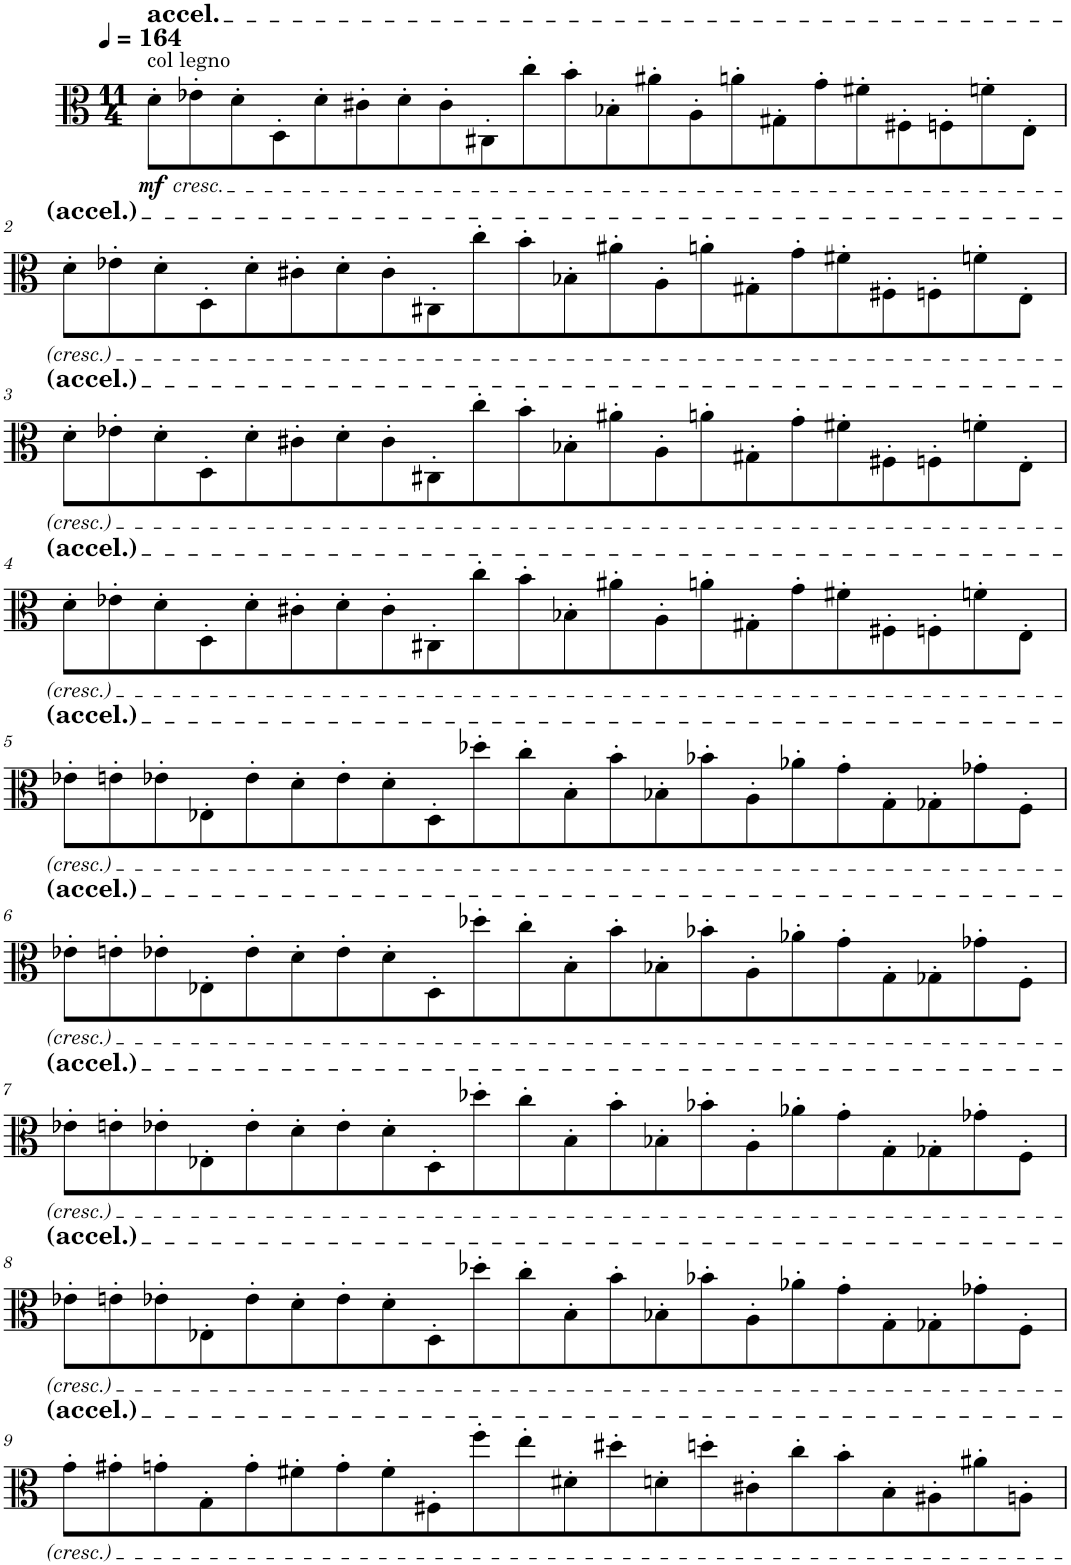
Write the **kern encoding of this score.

**kern	**dynam
*part1	*part1
*staff1	*staff1
*I"Viola	*
*I'Vla.	*
*clefC3	*
*k[]	*
*M11/4	*
*MM164	*
=1	=1
!LO:TX:a:t=col legno	!
!LO:TX:b:i:t=cresc.	!
!LO:TX:a:t=accel.	!
!	!LO:DY:b
8d'\L	mf
8e-X'\	.
8d'\	.
8D'\	.
8d'\	.
8c#X'\	.
8d'\	.
8c#'\	.
8C#X'\	.
8cc'\	.
8b'\	.
8B-X'\	.
8a#X'\	.
8A'\	.
8an'\	.
8G#X'\	.
8g'\	.
8f#X'\	.
8F#X'\	.
8Fn'\	.
8fn'\	.
8E'\J	.
!!LO:LB:g=z
=2	=2
8d'\L	.
8e-X'\	.
8d'\	.
8D'\	.
8d'\	.
8c#X'\	.
8d'\	.
8c#'\	.
8C#X'\	.
8cc'\	.
8b'\	.
8B-X'\	.
8a#X'\	.
8A'\	.
8an'\	.
8G#X'\	.
8g'\	.
8f#X'\	.
8F#X'\	.
8Fn'\	.
8fn'\	.
8E'\J	.
!!LO:LB:g=z
=3	=3
8d'\L	.
8e-X'\	.
8d'\	.
8D'\	.
8d'\	.
8c#X'\	.
8d'\	.
8c#'\	.
8C#X'\	.
8cc'\	.
8b'\	.
8B-X'\	.
8a#X'\	.
8A'\	.
8an'\	.
8G#X'\	.
8g'\	.
8f#X'\	.
8F#X'\	.
8Fn'\	.
8fn'\	.
8E'\J	.
!!LO:LB:g=z
=4	=4
8d'\L	.
8e-X'\	.
8d'\	.
8D'\	.
8d'\	.
8c#X'\	.
8d'\	.
8c#'\	.
8C#X'\	.
8cc'\	.
8b'\	.
8B-X'\	.
8a#X'\	.
8A'\	.
8an'\	.
8G#X'\	.
8g'\	.
8f#X'\	.
8F#X'\	.
8Fn'\	.
8fn'\	.
8E'\J	.
!!LO:LB:g=z
=5	=5
8e-X'\L	.
8en'\	.
8e-X'\	.
8E-X'\	.
8e-'\	.
8d'\	.
8e-'\	.
8d'\	.
8D'\	.
8dd-X'\	.
8cc'\	.
8B'\	.
8b'\	.
8B-X'\	.
8b-X'\	.
8A'\	.
8a-X'\	.
8g'\	.
8G'\	.
8G-X'\	.
8g-X'\	.
8F'\J	.
!!LO:LB:g=z
=6	=6
8e-X'\L	.
8en'\	.
8e-X'\	.
8E-X'\	.
8e-'\	.
8d'\	.
8e-'\	.
8d'\	.
8D'\	.
8dd-X'\	.
8cc'\	.
8B'\	.
8b'\	.
8B-X'\	.
8b-X'\	.
8A'\	.
8a-X'\	.
8g'\	.
8G'\	.
8G-X'\	.
8g-X'\	.
8F'\J	.
!!LO:LB:g=z
=7	=7
8e-X'\L	.
8en'\	.
8e-X'\	.
8E-X'\	.
8e-'\	.
8d'\	.
8e-'\	.
8d'\	.
8D'\	.
8dd-X'\	.
8cc'\	.
8B'\	.
8b'\	.
8B-X'\	.
8b-X'\	.
8A'\	.
8a-X'\	.
8g'\	.
8G'\	.
8G-X'\	.
8g-X'\	.
8F'\J	.
!!LO:LB:g=z
=8	=8
8e-X'\L	.
8en'\	.
8e-X'\	.
8E-X'\	.
8e-'\	.
8d'\	.
8e-'\	.
8d'\	.
8D'\	.
8dd-X'\	.
8cc'\	.
8B'\	.
8b'\	.
8B-X'\	.
8b-X'\	.
8A'\	.
8a-X'\	.
8g'\	.
8G'\	.
8G-X'\	.
8g-X'\	.
8F'\J	.
!!LO:LB:g=z
=9	=9
8g'\L	.
8g#X'\	.
8gn'\	.
8G'\	.
8g'\	.
8f#X'\	.
8g'\	.
8f#'\	.
8F#X'\	.
8ff'\	.
8ee'\	.
8d#X'\	.
8dd#X'\	.
8dn'\	.
8ddn'\	.
8c#X'\	.
8cc'\	.
8b'\	.
8B'\	.
8A#X'\	.
8a#X'\	.
8An'\J	.
=	=
*-	*-
